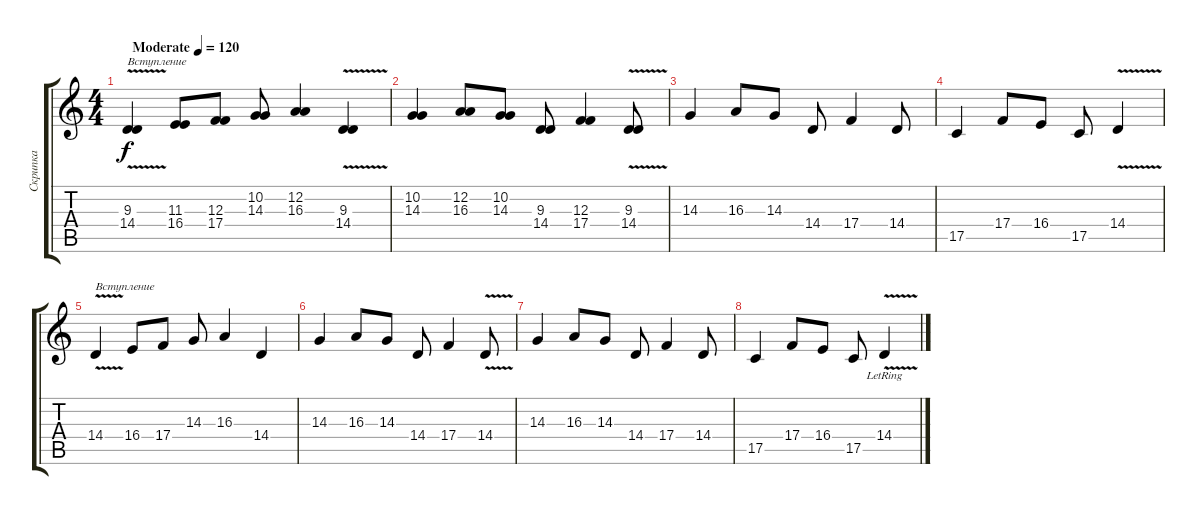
\track ("Скрипка" "Скрипка") {instrument viola}
\staff {score tabs}
\tuning (D4 A3 F3 C3 G2 D2) {hide}
\ts (4 4)
\tempo (120 "Moderate")
\clef g2
\ks c
(9.3{v} 14.4{v}).4{txt "Вступление" dy f instrument viola} (11.3 16.4).8 (12.3 17.4).8 (10.2 14.3).8 (12.2 16.3).4 (9.3{v} 14.4{v}).4 |
(10.2 14.3).4 (12.2 16.3).8 (10.2 14.3).8 (9.3 14.4).8 (12.3 17.4).4 (9.3{v} 14.4{v}).8 |
14.3.4 16.3.8 14.3.8 14.4.8 17.4.4 14.4.8 |
17.5.4 17.4.8 16.4.8 17.5.8 14.4{v}.4 |
14.4{v}.4{txt "Вступление"} 16.4.8 17.4.8 14.3.8 16.3.4 14.4.4 |
14.3.4 16.3.8 14.3.8 14.4.8 17.4.4 14.4{v}.8 |
14.3.4 16.3.8 14.3.8 14.4.8 17.4.4 14.4.8 |
17.5.4 17.4.8 16.4.8 17.5.8 14.4{v lr}.4
